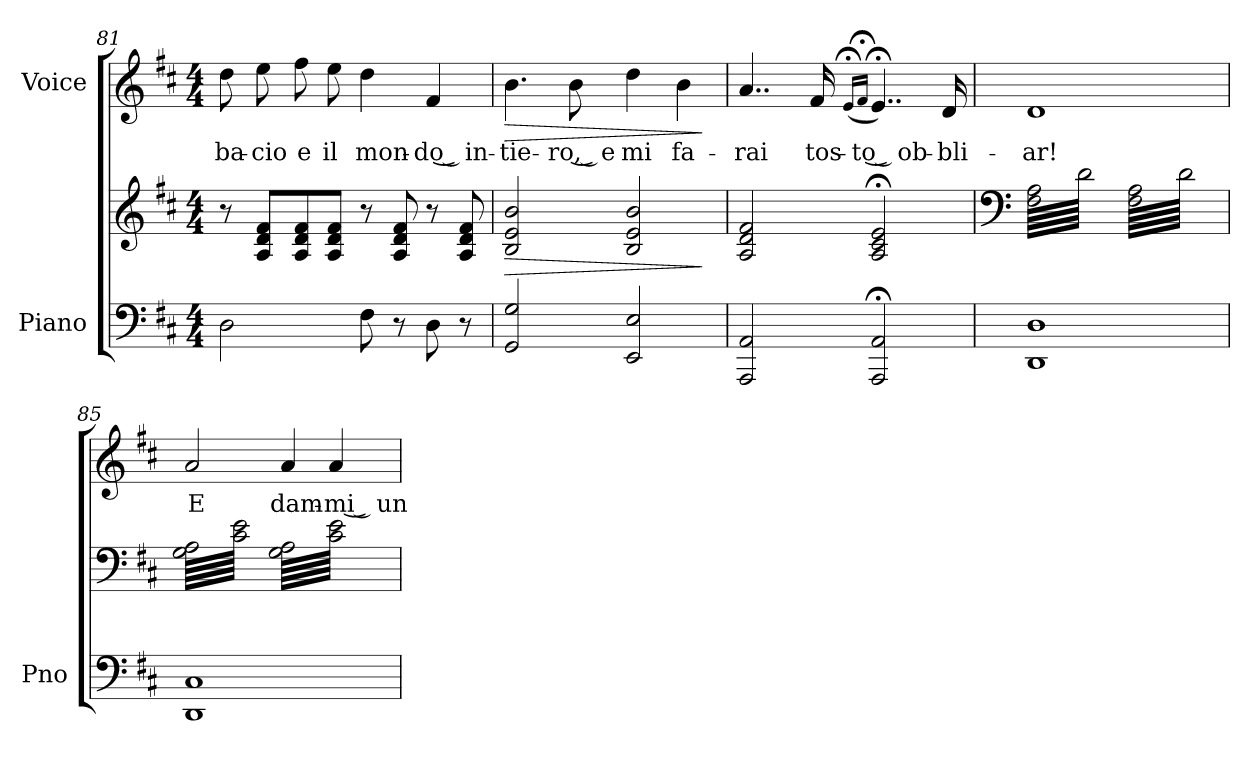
**kern	**kern	**dynam	**kern	**text	**dynam
*part2	*part2	*part2	*part1	*part1	*part1
*staff3	*staff2	*staff2/3	*staff1	*staff1	*staff1
*I"Piano	*	*	*I"Voice	*	*
*I'Pno	*	*	*	*	*
*clefF4	*clefG2	*	*clefG2	*	*
*k[f#c#]	*k[f#c#]	*	*k[f#c#]	*	*
*M4/4	*M4/4	*	*M4/4	*	*
=81	=81	=81	=81	=81	=81
!	!	!	!	!LO:LY:b	!
2D\	8r	.	8dd\	ba-	.
!	!	!	!	!LO:LY:b	!
.	8A/ 8d/ 8f#/L	.	8ee\	-cio	.
!	!	!	!	!LO:LY:b	!
.	8A/ 8d/ 8f#/	.	8ff#\	e	.
!	!	!	!	!LO:LY:b	!
.	8A/ 8d/ 8f#/J	.	8ee\	il	.
!	!	!	!	!LO:LY:b	!
8F#\	8r	.	4dd\	mon-	.
8r	8A/ 8d/ 8f#/	.	.	.	.
!	!	!	!	!LO:LY:b	!
8D\	8r	.	4f#/	-do͜ in-	.
8r	8A/ 8d/ 8f#/	.	.	.	.
!!LO:LB:g=z
=82	=82	=82	=82	=82	=82
!	!	!LO:HP:b	!	!LO:LY:b	!LO:HP:b
2GG/ 2G/	2B/ 2e/ 2b/	>	4.b\	-tie-	>
!	!	!	!	!LO:LY:b	!
.	.	.	8b\	-ro,͜ e	.
!	!	!	!	!LO:LY:b	!
2EE/ 2E/	2B/ 2e/ 2b/	.	4dd\	mi	.
!	!	!	!	!LO:LY:b	!
.	.	.	4b\	fa-	.
.	.	]	.	.	]
=83	=83	=83	=83	=83	=83
!	!	!	!	!LO:LY:b	!
2AAA/ 2AA/	2A/ 2d/ 2f#/	.	4..a/	-rai	.
!	!	!	!	!LO:LY:b	!
.	.	.	16f#/	tos-	.
.	.	.	(<16qe;</LL	.	.
.	.	.	16qf#;</JJ	.	.
!	!	!	!	!LO:LY:b	!
2AAA/;< 2AA/;<	2A/;< 2c#/;< 2e/;<	.	4..e;</)	-to͜ ob-	.
!	!	!	!	!LO:LY:b	!
.	.	.	16d/	-bli-	.
=84	=84	=84	=84	=84	=84
*	*clefF4	*	*	*	*
!	!	!	!	!LO:LY:b	!
*	*tremolo	*	*	*	*
1DD 1D	64F#\ 64A\LLLL	.	1d	-ar!	.
.	64d\	.	.	.	.
.	64F#\ 64A\	.	.	.	.
.	64d\	.	.	.	.
.	64F#\ 64A\	.	.	.	.
.	64d\	.	.	.	.
.	64F#\ 64A\	.	.	.	.
.	64d\	.	.	.	.
.	64F#\ 64A\	.	.	.	.
.	64d\	.	.	.	.
.	64F#\ 64A\	.	.	.	.
.	64d\	.	.	.	.
.	64F#\ 64A\	.	.	.	.
.	64d\	.	.	.	.
.	64F#\ 64A\	.	.	.	.
.	64d\	.	.	.	.
.	64F#\ 64A\	.	.	.	.
.	64d\	.	.	.	.
.	64F#\ 64A\	.	.	.	.
.	64d\	.	.	.	.
.	64F#\ 64A\	.	.	.	.
.	64d\	.	.	.	.
.	64F#\ 64A\	.	.	.	.
.	64d\	.	.	.	.
.	64F#\ 64A\	.	.	.	.
.	64d\	.	.	.	.
.	64F#\ 64A\	.	.	.	.
.	64d\	.	.	.	.
.	64F#\ 64A\	.	.	.	.
.	64d\	.	.	.	.
.	64F#\ 64A\	.	.	.	.
.	64d\JJJJ	.	.	.	.
.	64F#\ 64A\LLLL	.	.	.	.
.	64d\	.	.	.	.
.	64F#\ 64A\	.	.	.	.
.	64d\	.	.	.	.
.	64F#\ 64A\	.	.	.	.
.	64d\	.	.	.	.
.	64F#\ 64A\	.	.	.	.
.	64d\	.	.	.	.
.	64F#\ 64A\	.	.	.	.
.	64d\	.	.	.	.
.	64F#\ 64A\	.	.	.	.
.	64d\	.	.	.	.
.	64F#\ 64A\	.	.	.	.
.	64d\	.	.	.	.
.	64F#\ 64A\	.	.	.	.
.	64d\	.	.	.	.
.	64F#\ 64A\	.	.	.	.
.	64d\	.	.	.	.
.	64F#\ 64A\	.	.	.	.
.	64d\	.	.	.	.
.	64F#\ 64A\	.	.	.	.
.	64d\	.	.	.	.
.	64F#\ 64A\	.	.	.	.
.	64d\	.	.	.	.
.	64F#\ 64A\	.	.	.	.
.	64d\	.	.	.	.
.	64F#\ 64A\	.	.	.	.
.	64d\	.	.	.	.
.	64F#\ 64A\	.	.	.	.
.	64d\	.	.	.	.
.	64F#\ 64A\	.	.	.	.
.	64d\JJJJ	.	.	.	.
=85	=85	=85	=85	=85	=85
!	!	!	!	!LO:LY:b	!
1DD 1C#	64G\ 64A\LLLL	.	2a/	E	.
.	64c#\ 64e\	.	.	.	.
.	64G\ 64A\	.	.	.	.
.	64c#\ 64e\	.	.	.	.
.	64G\ 64A\	.	.	.	.
.	64c#\ 64e\	.	.	.	.
.	64G\ 64A\	.	.	.	.
.	64c#\ 64e\	.	.	.	.
.	64G\ 64A\	.	.	.	.
.	64c#\ 64e\	.	.	.	.
.	64G\ 64A\	.	.	.	.
.	64c#\ 64e\	.	.	.	.
.	64G\ 64A\	.	.	.	.
.	64c#\ 64e\	.	.	.	.
.	64G\ 64A\	.	.	.	.
.	64c#\ 64e\	.	.	.	.
.	64G\ 64A\	.	.	.	.
.	64c#\ 64e\	.	.	.	.
.	64G\ 64A\	.	.	.	.
.	64c#\ 64e\	.	.	.	.
.	64G\ 64A\	.	.	.	.
.	64c#\ 64e\	.	.	.	.
.	64G\ 64A\	.	.	.	.
.	64c#\ 64e\	.	.	.	.
.	64G\ 64A\	.	.	.	.
.	64c#\ 64e\	.	.	.	.
.	64G\ 64A\	.	.	.	.
.	64c#\ 64e\	.	.	.	.
.	64G\ 64A\	.	.	.	.
.	64c#\ 64e\	.	.	.	.
.	64G\ 64A\	.	.	.	.
.	64c#\ 64e\JJJJ	.	.	.	.
!	!	!	!	!LO:LY:b	!
.	64G\ 64A\LLLL	.	4a/	dam-	.
.	64c#\ 64e\	.	.	.	.
.	64G\ 64A\	.	.	.	.
.	64c#\ 64e\	.	.	.	.
.	64G\ 64A\	.	.	.	.
.	64c#\ 64e\	.	.	.	.
.	64G\ 64A\	.	.	.	.
.	64c#\ 64e\	.	.	.	.
.	64G\ 64A\	.	.	.	.
.	64c#\ 64e\	.	.	.	.
.	64G\ 64A\	.	.	.	.
.	64c#\ 64e\	.	.	.	.
.	64G\ 64A\	.	.	.	.
.	64c#\ 64e\	.	.	.	.
.	64G\ 64A\	.	.	.	.
.	64c#\ 64e\	.	.	.	.
!	!	!	!	!LO:LY:b	!
.	64G\ 64A\	.	4a/	-mi͜ un	.
.	64c#\ 64e\	.	.	.	.
.	64G\ 64A\	.	.	.	.
.	64c#\ 64e\	.	.	.	.
.	64G\ 64A\	.	.	.	.
.	64c#\ 64e\	.	.	.	.
.	64G\ 64A\	.	.	.	.
.	64c#\ 64e\	.	.	.	.
.	64G\ 64A\	.	.	.	.
.	64c#\ 64e\	.	.	.	.
.	64G\ 64A\	.	.	.	.
.	64c#\ 64e\	.	.	.	.
.	64G\ 64A\	.	.	.	.
.	64c#\ 64e\	.	.	.	.
.	64G\ 64A\	.	.	.	.
.	64c#\ 64e\JJJJ	.	.	.	.
*	*Xtremolo	*	*	*	*
.	.	.	.	.	.
.	.	.	.	.	.
.	.	.	.	.	.
.	.	.	.	.	.
.	.	.	.	.	.
.	.	.	.	.	.
.	.	.	.	.	.
.	.	.	.	.	.
.	.	.	.	.	.
.	.	.	.	.	.
.	.	.	.	.	.
.	.	.	.	.	.
.	.	.	.	.	.
.	.	.	.	.	.
.	.	.	.	.	.
.	.	.	.	.	.
=	=	=	=	=	=
*-	*-	*-	*-	*-	*-
